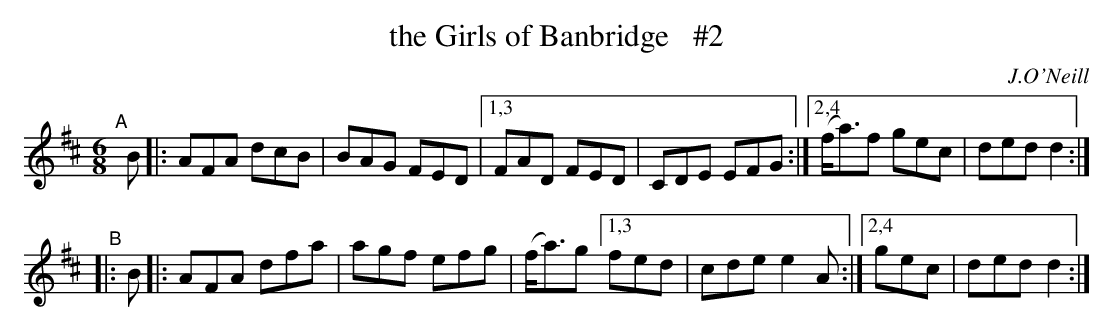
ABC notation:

X:1
T: the Girls of Banbridge   #2
O: J.O'Neill
M: 6/8
L: 1/8
K: D
"^A"[|] B \
|:   AFA dcB | BAG FED |\
[1,3 FAD FED | CDE EFG :|\
[2,4 (f<a)f gec | ded d2 :|
"^B"|: B \
|: AFA dfa | agf efg | (f<a)g \
[1,3 fed | cde e2A :|\
[2,4 gec | ded d2 :|
